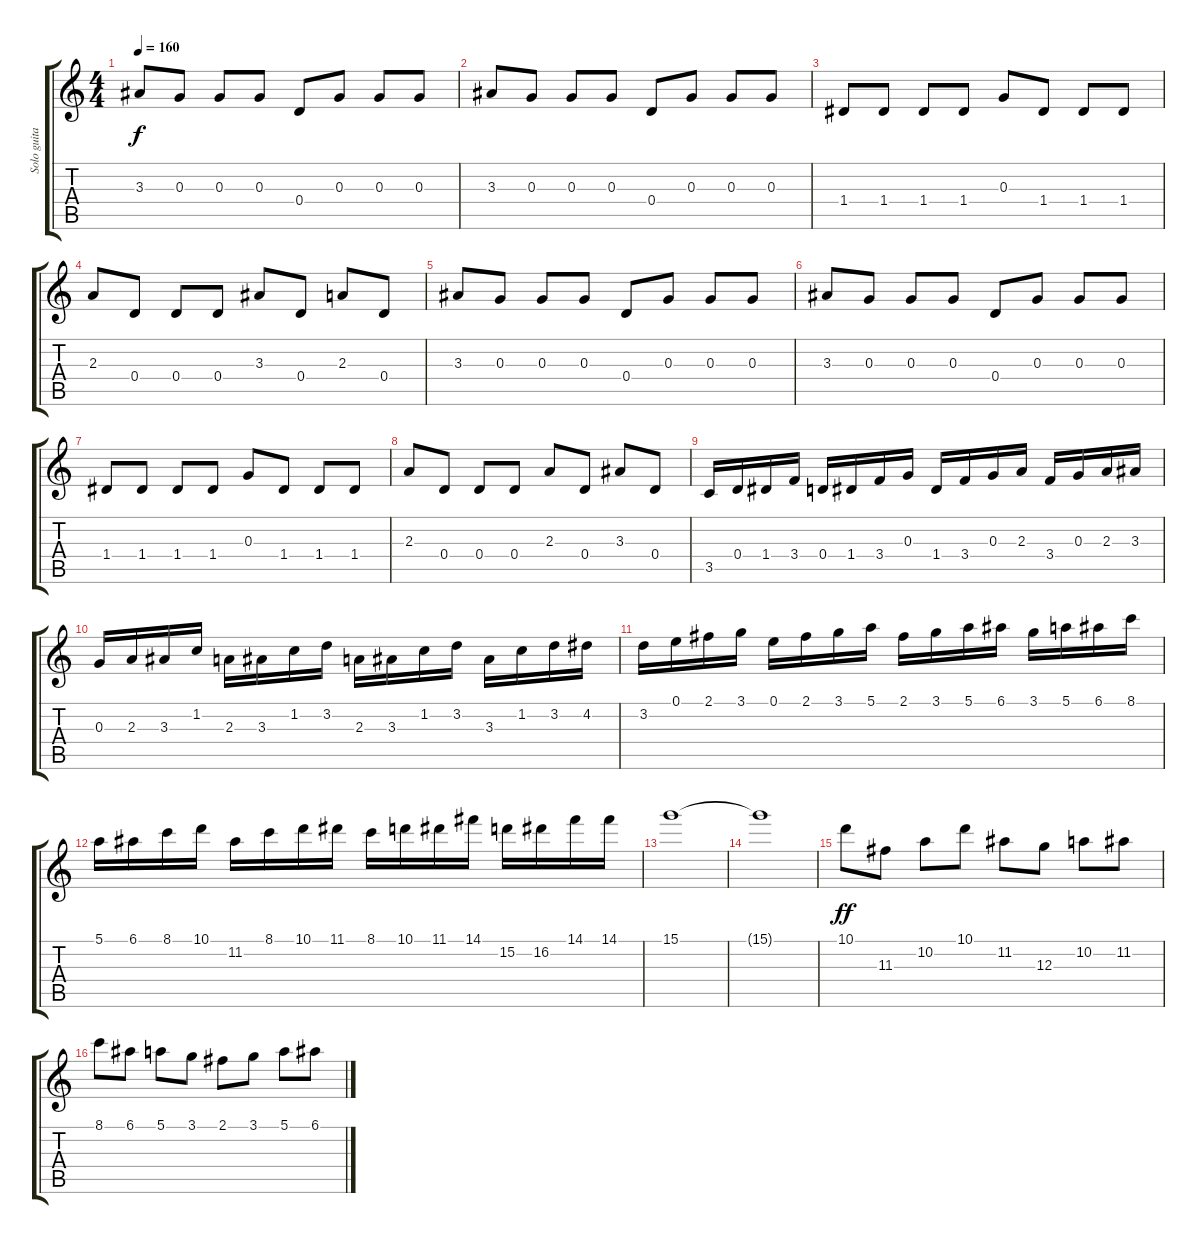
\track ("Solo guitar" "Solo guita") {instrument overdrivenguitar}
\staff {score tabs}
\tuning (E4 B3 G3 D3 A2 E2) {hide}
\ts (4 4)
\tempo 160
\clef g2
\ks c
3.3.8{dy f} 0.3.8 0.3.8 0.3.8 0.4.8 0.3.8 0.3.8 0.3.8 |
3.3.8 0.3.8 0.3.8 0.3.8 0.4.8 0.3.8 0.3.8 0.3.8 |
1.4.8 1.4.8 1.4.8 1.4.8 0.3.8 1.4.8 1.4.8 1.4.8 |
2.3.8 0.4.8 0.4.8 0.4.8 3.3.8 0.4.8 2.3.8 0.4.8 |
3.3.8 0.3.8 0.3.8 0.3.8 0.4.8 0.3.8 0.3.8 0.3.8 |
3.3.8 0.3.8 0.3.8 0.3.8 0.4.8 0.3.8 0.3.8 0.3.8 |
1.4.8 1.4.8 1.4.8 1.4.8 0.3.8 1.4.8 1.4.8 1.4.8 |
2.3.8 0.4.8 0.4.8 0.4.8 2.3.8 0.4.8 3.3.8 0.4.8 |
3.5.16 0.4.16 1.4.16 3.4.16 0.4.16 1.4.16 3.4.16 0.3.16 1.4.16 3.4.16 0.3.16 2.3.16 3.4.16 0.3.16 2.3.16 3.3.16 |
0.3.16 2.3.16 3.3.16 1.2.16 2.3.16 3.3.16 1.2.16 3.2.16 2.3.16 3.3.16 1.2.16 3.2.16 3.3.16 1.2.16 3.2.16 4.2.16 |
3.2.16 0.1.16 2.1.16 3.1.16 0.1.16 2.1.16 3.1.16 5.1.16 2.1.16 3.1.16 5.1.16 6.1.16 3.1.16 5.1.16 6.1.16 8.1.16 |
5.1.16 6.1.16 8.1.16 10.1.16 11.2.16 8.1.16 10.1.16 11.1.16 8.1.16 10.1.16 11.1.16 14.1.16 15.2.16 16.2.16 14.1.16 14.1.16 |
15.1.1 |
15.1{t}.1 |
10.1.8{dy ff} 11.3.8 10.2.8 10.1.8 11.2.8 12.3.8 10.2.8 11.2.8 |
8.1.8 6.1.8 5.1.8 3.1.8 2.1.8 3.1.8 5.1.8 6.1.8
